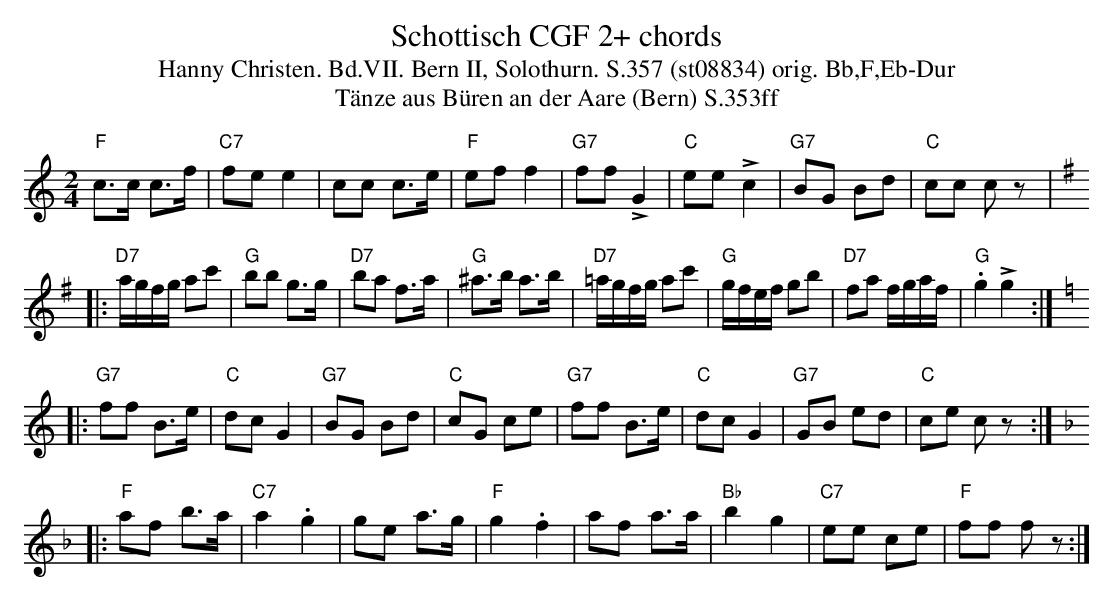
X:1
T:Schottisch CGF 2+ chords
T:Hanny Christen. Bd.VII. Bern II, Solothurn. S.357 (st08834) orig. Bb,F,Eb-Dur
T:T\"anze aus B\"uren an der Aare (Bern) S.353ff
M:2/4
L:1/8
K:Cmaj%%MIDI gchordon
"F"c>c c>f | "C7"fee2 | cc c>e | "F"eff2 | "G7"ff!>!G2 | "C"ee!>!c2 | "G7"BG Bd | "C"cc cz |: [K:Gmaj]
"D7"a/2g/2f/2g/2 ac' | "G"bb g>g | "D7"ba f>a | "G"^a>b a>b | "D7"=a/2g/2f/2g/2 ac' | "G"g/2f/2e/2f/2 gb | "D7"fa f/2g/2a/2f/2 | "G".g2!>!g2 :: [K:Cmaj]
"G7"ff B>e | "C"dc G2 | "G7"BG Bd | "C"cG ce | "G7"ff B>e | "C"dcG2 | "G7"GB ed | "C"ce cz :: [K:Fmaj]
"F"af b>a | "C7"a2.g2 | ge a>g | "F"g2.f2 | af a>a | "Bb"b2g2 | "C7"ee ce | "F"ff fz :|
